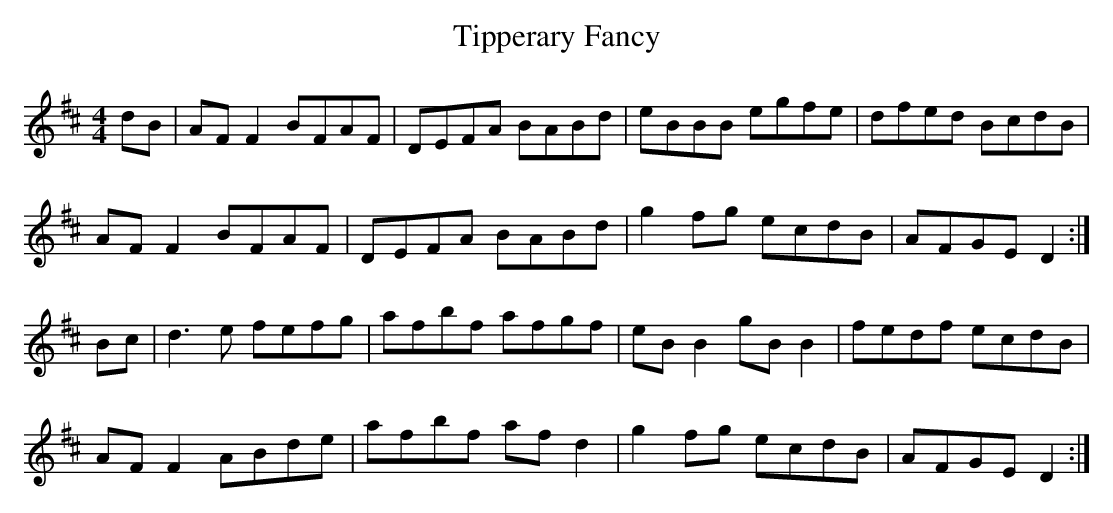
X:1
T: Tipperary Fancy
M: 4/4
L: 1/8
K: D
dB|AF F2 BFAF|DEFA BABd|eBBB egfe|dfed BcdB|
AF F2 BFAF|DEFA BABd|g2 fg ecdB|AFGE D2 :|
Bc|d3e fefg|afbf afgf|eB B2 gB B2|fedf ecdB|
AF F2 ABde|afbf af d2|g2 fg ecdB|AFGE D2 :|
